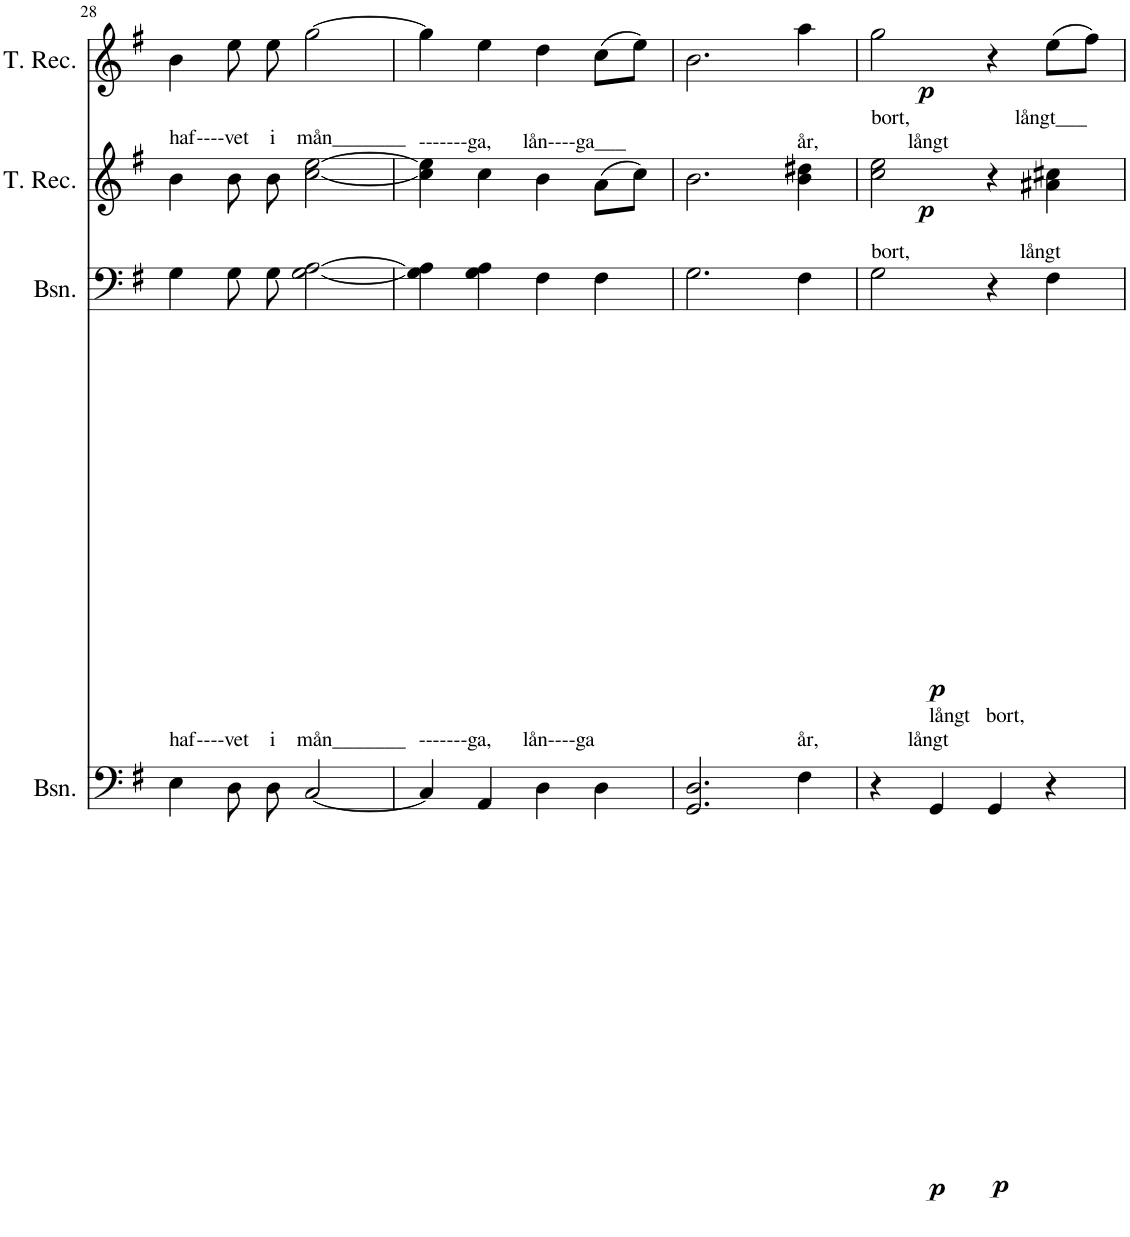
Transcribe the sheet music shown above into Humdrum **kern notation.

**kern	**dynam	**kern	**dynam	**kern	**dynam	**kern	**dynam
*part4	*part4	*part3	*part3	*part2	*part2	*part1	*part1
*staff4	*staff4	*staff3	*staff3	*staff2	*staff2	*staff1	*staff1
*I"Bassoon	*	*I"Bassoon	*	*I"Tenor Recorder	*	*I"Tenor Recorder	*
*I'Bsn.	*	*I'Bsn.	*	*I'T. Rec.	*	*I'T. Rec.	*
!!LO:PB:g=z
*clefF4	*	*clefF4	*	*clefG2	*	*clefG2	*
*k[f#]	*	*k[f#]	*	*k[f#]	*	*k[f#]	*
*M4/4	*	*M4/4	*	*M4/4	*	*M4/4	*
=28	=28	=28	=28	=28	=28	=28	=28
!	!	!	!	!LO:TX:a:t=haf----vet    i    mån_______	!	!	!
!LO:TX:a:t=haf----vet    i    mån_______	!	!	!	!	!	!	!
4E\	.	4G\	.	4b\	.	4b\	.
8D\L	.	8G\L	.	8b\	.	8ee\	.
8D\J	.	8G\J	.	8b\	.	8ee\	.
[2C/	.	[2G\ [2A\	.	[2cc\ [2ee\	.	[2gg\	.
=29	=29	=29	=29	=29	=29	=29	=29
!	!	!	!	!LO:TX:a:t=-------ga,      lån----ga___	!	!	!
!LO:TX:a:t=-------ga,      lån----ga	!	!	!	!	!	!	!
4C/]	.	4G\] 4A\]	.	4cc\] 4ee\]	.	4gg\]	.
4AA/	.	4G\ 4A\	.	4cc\	.	4ee\	.
4D\	.	4F#\	.	4b\	.	4dd\	.
4D\	.	4F#\	.	(8a\L	.	(8cc\L	.
.	.	.	.	8cc\J)	.	8ee\J)	.
=30	=30	=30	=30	=30	=30	=30	=30
2.GG/ 2.D/	.	2.G\	.	2.b\	.	2.b\	.
!	!	!	!	!LO:TX:a:t=år,                 långt	!	!	!
!LO:TX:a:t=år,                 långt	!	!	!	!	!	!	!
!	!LO:DY:b	!	!LO:DY:b	!	!LO:DY:b	!	!LO:DY:b
4F#\	p	4F#\	p	4b\ 4dd#X\	p	4aa\	p
=31	=31	=31	=31	=31	=31	=31	=31
!	!	!	!	!LO:TX:a:t=bort,                    långt___	!	!	!
!	!	!LO:TX:a:t=bort,                     långt	!	!	!	!	!
4r	.	2G\	.	2cc\ 2ee\	.	2gg\	.
!LO:TX:a:t=långt   bort,	!	!	!	!	!	!	!
!	!LO:DY:b	!	!	!	!	!	!
4GG/	p	.	.	.	.	.	.
4GG/	.	4r	.	4r	.	4r	.
4r	.	4F#\	.	4a#X\ 4cc#X\	.	(8ee\L	.
.	.	.	.	.	.	8ff#\J)	.
=	=	=	=	=	=	=	=
*-	*-	*-	*-	*-	*-	*-	*-
